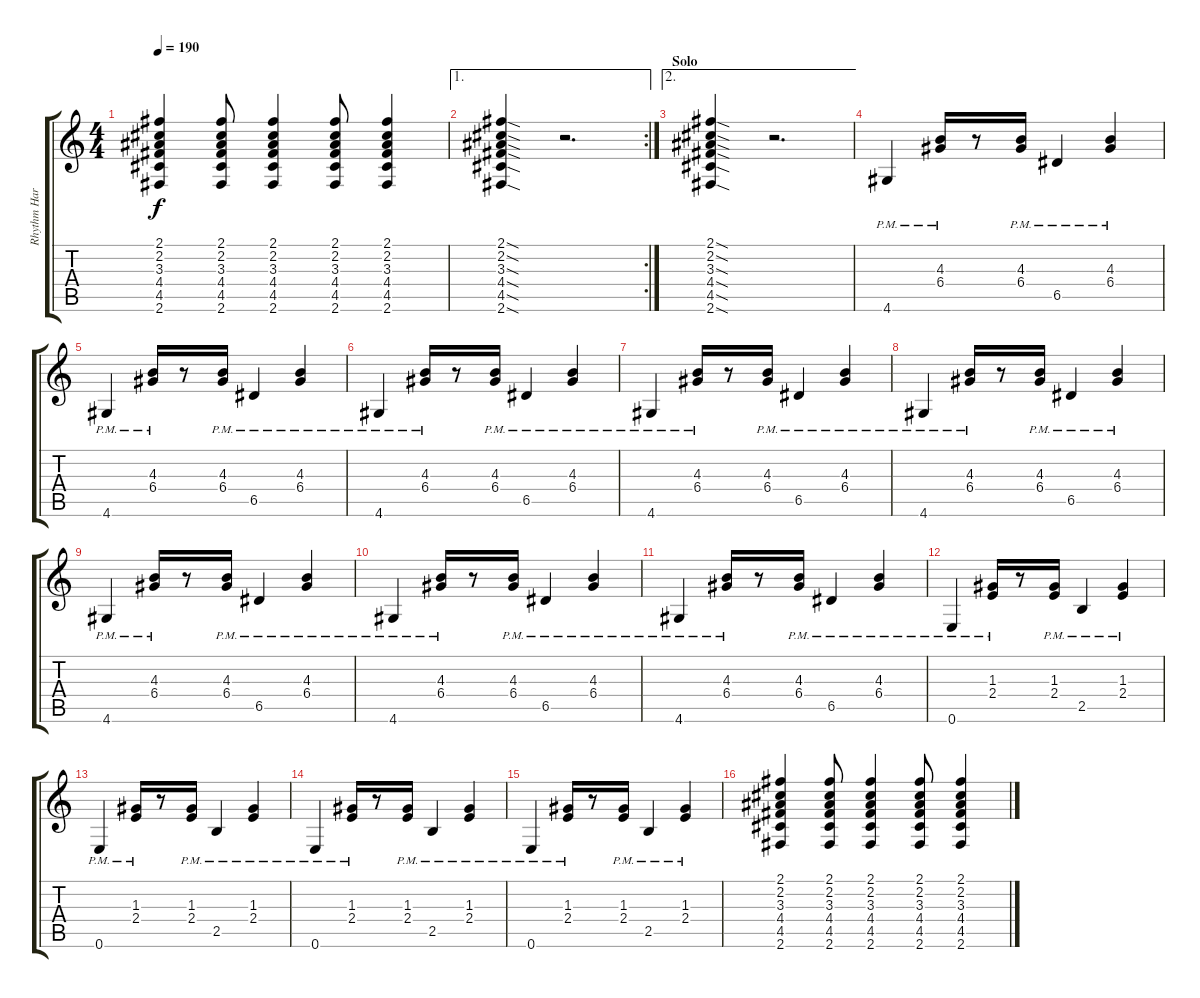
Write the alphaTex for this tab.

\track ("Rhythm Harmonics" "Rhythm Har") {instrument guitarharmonics}
\staff {score tabs}
\tuning (E4 B3 G3 D3 A2 E2) {hide}
\ts (4 4)
\tempo 190
\clef g2
\ks c
(2.1 2.2 3.3 4.4 4.5 2.6).4{dy f} (2.1 2.2 3.3 4.4 4.5 2.6).8 (2.1 2.2 3.3 4.4 4.5 2.6).4 (2.1 2.2 3.3 4.4 4.5 2.6).8 (2.1 2.2 3.3 4.4 4.5 2.6).4 |
\ae 1
\rc 2
(2.1{sod} 2.2{sod} 3.3{sod} 4.4{sod} 4.5{sod} 2.6{sod}).4 r.2{d} |
\ae 2
\section ("" "Solo")
(2.1{sod} 2.2{sod} 3.3{sod} 4.4{sod} 4.5{sod} 2.6{sod}).4 r.2{d} |
4.6{pm}.4 (4.3{pm} 6.4{pm}).16 r.8 (4.3{pm} 6.4{pm}).16 6.5{pm}.4 (4.3{pm} 6.4{pm}).4 |
4.6{pm}.4 (4.3{pm} 6.4{pm}).16 r.8 (4.3{pm} 6.4{pm}).16 6.5{pm}.4 (4.3{pm} 6.4{pm}).4 |
4.6{pm}.4 (4.3{pm} 6.4{pm}).16 r.8 (4.3{pm} 6.4{pm}).16 6.5{pm}.4 (4.3{pm} 6.4{pm}).4 |
4.6{pm}.4 (4.3{pm} 6.4{pm}).16 r.8 (4.3{pm} 6.4{pm}).16 6.5{pm}.4 (4.3{pm} 6.4{pm}).4 |
4.6{pm}.4 (4.3{pm} 6.4{pm}).16 r.8 (4.3{pm} 6.4{pm}).16 6.5{pm}.4 (4.3{pm} 6.4{pm}).4 |
4.6{pm}.4 (4.3{pm} 6.4{pm}).16 r.8 (4.3{pm} 6.4{pm}).16 6.5{pm}.4 (4.3{pm} 6.4{pm}).4 |
4.6{pm}.4 (4.3{pm} 6.4{pm}).16 r.8 (4.3{pm} 6.4{pm}).16 6.5{pm}.4 (4.3{pm} 6.4{pm}).4 |
4.6{pm}.4 (4.3{pm} 6.4{pm}).16 r.8 (4.3{pm} 6.4{pm}).16 6.5{pm}.4 (4.3{pm} 6.4{pm}).4 |
0.6{pm}.4 (1.3{pm} 2.4{pm}).16 r.8 (1.3{pm} 2.4{pm}).16 2.5{pm}.4 (1.3{pm} 2.4{pm}).4 |
0.6{pm}.4 (1.3{pm} 2.4{pm}).16 r.8 (1.3{pm} 2.4{pm}).16 2.5{pm}.4 (1.3{pm} 2.4{pm}).4 |
0.6{pm}.4 (1.3{pm} 2.4{pm}).16 r.8 (1.3{pm} 2.4{pm}).16 2.5{pm}.4 (1.3{pm} 2.4{pm}).4 |
0.6{pm}.4 (1.3{pm} 2.4{pm}).16 r.8 (1.3{pm} 2.4{pm}).16 2.5{pm}.4 (1.3{pm} 2.4{pm}).4 |
(2.1 2.2 3.3 4.4 4.5 2.6).4 (2.1 2.2 3.3 4.4 4.5 2.6).8 (2.1 2.2 3.3 4.4 4.5 2.6).4 (2.1 2.2 3.3 4.4 4.5 2.6).8 (2.1 2.2 3.3 4.4 4.5 2.6).4
